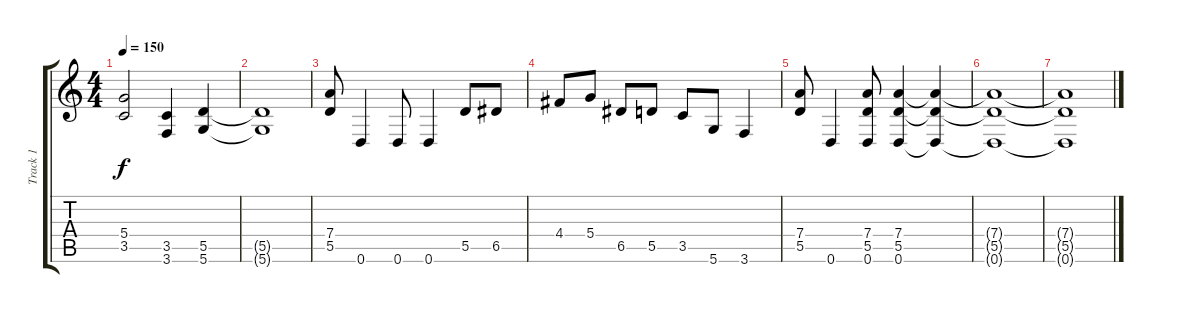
\track ("Track 1" "Track 1") {instrument distortionguitar}
\staff {score tabs}
\tuning (E4 B3 G3 D3 A2 D2) {hide}
\ts (4 4)
\tempo 150
\clef g2
\ks c
(5.4 3.5).2{dy f} (3.5 3.6).4 (5.5 5.6).4 |
(5.5{t} 5.6{t}).1 |
(7.4 5.5).8 0.6.4 0.6.8 0.6.4 5.5.8 6.5.8 |
4.4.8 5.4.8 6.5.8 5.5.8 3.5.8 5.6.8 3.6.4 |
(7.4 5.5).8 0.6.4 (7.4 5.5 0.6).8 (7.4 5.5 0.6).4 (7.4{t} 5.5{t} 0.6{t}).4 |
(7.4{t} 5.5{t} 0.6{t}).1 |
(7.4{t} 5.5{t} 0.6{t}).1
